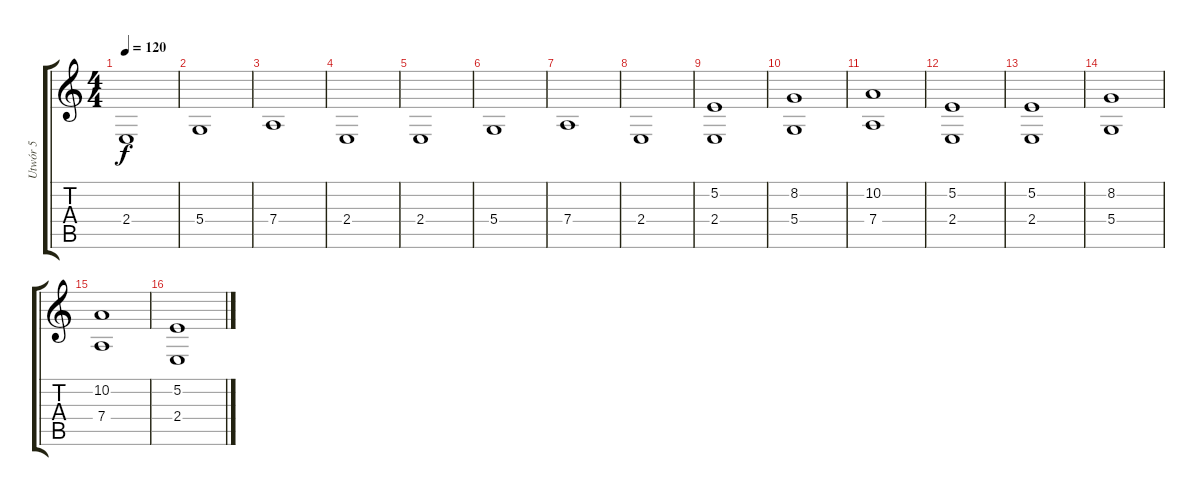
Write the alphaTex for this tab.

\track ("Utwór 5" "Utwór 5") {instrument stringensemble1}
\staff {score tabs}
\tuning (E4 B3 G3 D3 A2 E2) {hide}
\ts (4 4)
\tempo 120
\clef g2
\ks c
2.4.1{dy f} |
5.4.1 |
7.4.1 |
2.4.1 |
2.4.1 |
5.4.1 |
7.4.1 |
2.4.1 |
(5.2 2.4).1 |
(8.2 5.4).1 |
(10.2 7.4).1 |
(5.2 2.4).1 |
(5.2 2.4).1 |
(8.2 5.4).1 |
(10.2 7.4).1 |
(5.2 2.4).1
